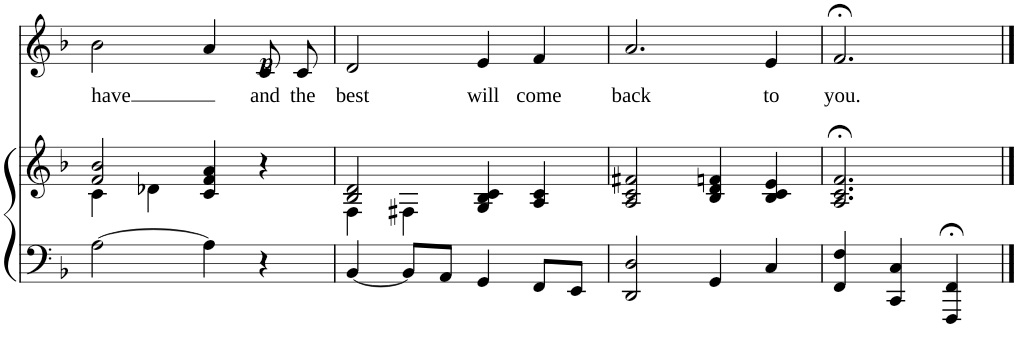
**kern	**kern	**kern	**text	**dynam
*part2	*part2	*part1	*part1	*part1
*staff3	*staff2	*staff1	*staff1	*staff1
*I"Piano	*	*I"Solo	*	*
*I'Pno	*	*	*	*
!!LO:PB:g=z
*clefF4	*clefG2	*clefG2	*	*
*k[b-]	*k[b-]	*k[b-]	*	*
*M4/4	*M4/4	*M4/4	*	*
=42	=42	=42	=42	=42
*	*^	*	*	*
!	!	!	!	!LO:LY:b	!
[2A\	2f/ 2b-/	4c\	2b-\	have	.
.	.	4d-X\	.	.	.
4A\]	4c/ 4f/ 4a/	2ryy	4a/	.	.
!	!	!	!	!LO:LY:b	!LO:DY:b
4r	4r	.	8c/L	and	p
!	!	!	!	!LO:LY:b	!
.	.	.	8c/J	the	.
=43	=43	=43	=43	=43	=43
!	!	!	!	!LO:LY:b	!
[4BB-/	2B-/ 2d/	4F\	2d/	best	.
8BB-/L]	.	4F#X\	.	.	.
8AA/J	.	.	.	.	.
!	!	!	!	!LO:LY:b	!
4GG/	4G/ 4B-/ 4c/	2ryy	4e/	will	.
!	!	!	!	!LO:LY:b	!
8FF/L	4A/ 4c/	.	4f/	come	.
8EE/J	.	.	.	.	.
*	*v	*v	*	*	*
=44	=44	=44	=44	=44
!	!	!	!LO:LY:b	!
2DD/ 2D/	2A/ 2c/ 2f#X/	2.a/	back	.
4GG/	4B-/ 4d/ 4fn/	.	.	.
!	!	!	!LO:LY:b	!
4C/	4B-/ 4c/ 4e/	4e/	to	.
=45	=45	=45	=45	=45
!	!	!	!LO:LY:b	!
4FF/ 4F/	2.A/;< 2.c/;< 2.f/;<	2.f;</	you.	.
4CC/ 4C/	.	.	.	.
4FFF/;< 4FF/;<	.	.	.	.
==	==	==	==	==
*-	*-	*-	*-	*-
